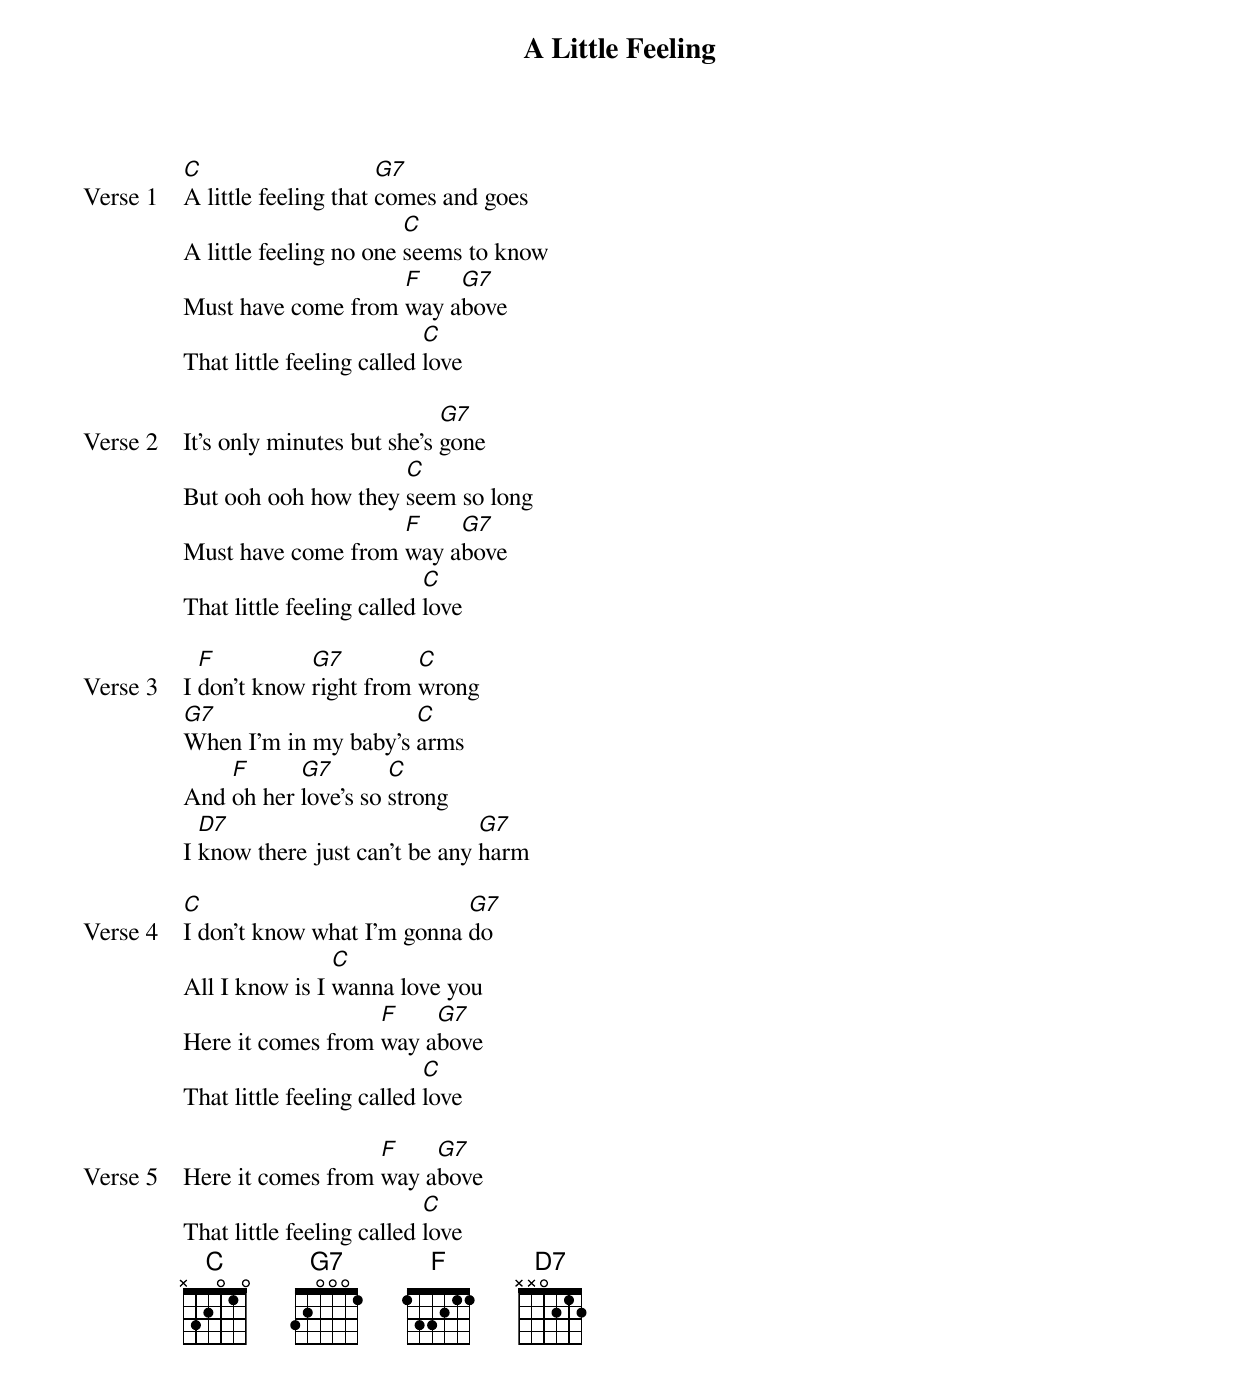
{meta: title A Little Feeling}
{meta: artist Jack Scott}

{start_of_verse: Verse 1}
[C]A little feeling that [G7]comes and goes
A little feeling no one [C]seems to know
Must have come from [F]way a[G7]bove
That little feeling called [C]love
{end_of_verse}

{start_of_verse: Verse 2}
It's only minutes but she's [G7]gone
But ooh ooh how they [C]seem so long
Must have come from [F]way a[G7]bove
That little feeling called [C]love
{end_of_verse}

{start_of_verse: Verse 3}
I [F]don't know [G7]right from [C]wrong
[G7]When I'm in my baby's [C]arms
And [F]oh her [G7]love's so [C]strong
I [D7]know there just can't be any [G7]harm
{end_of_verse}

{start_of_verse: Verse 4}
[C]I don't know what I'm gonna [G7]do
All I know is I [C]wanna love you
Here it comes from [F]way a[G7]bove
That little feeling called [C]love
{end_of_verse}

{start_of_verse: Verse 5}
Here it comes from [F]way a[G7]bove
That little feeling called [C]love
{end_of_verse}
